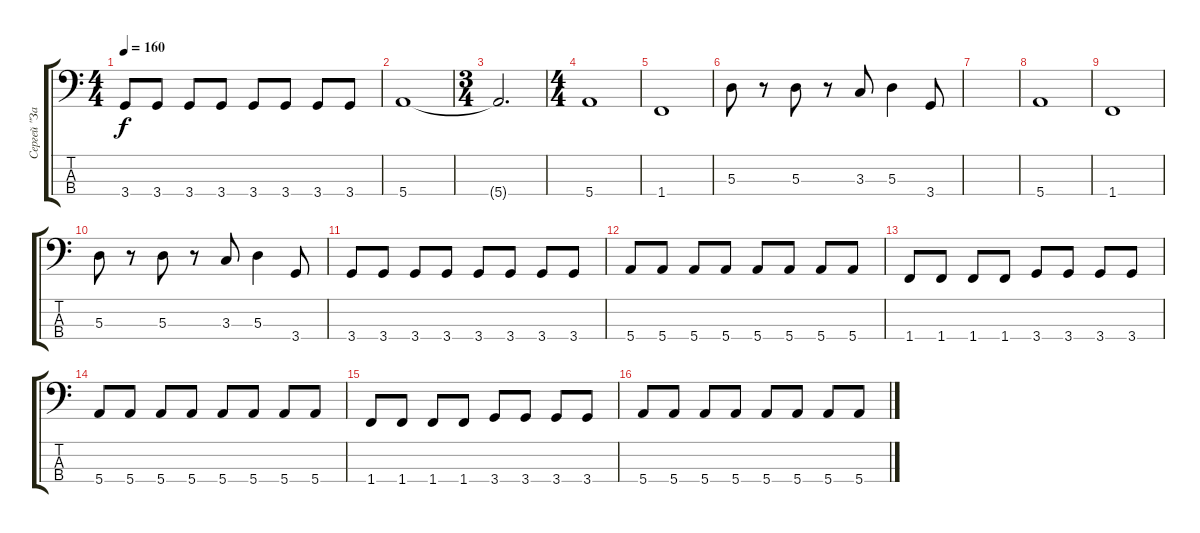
\track ("Сергей \"Захар\" Захаров" "Сергей \"За") {instrument electricbassfinger}
\staff {score tabs}
\tuning (G2 D2 A1 E1) {hide}
\ts (4 4)
\tempo 160
\clef f4
\ks c
3.4.8{dy f} 3.4.8 3.4.8 3.4.8 3.4.8 3.4.8 3.4.8 3.4.8 |
5.4.1 |
\ts (3 4)
5.4{t}.2{d} |
\ts (4 4)
5.4.1 |
1.4.1 |
5.3.8 r.8 5.3.8 r.8 3.3.8 5.3.4 3.4.8 |
|
5.4.1 |
1.4.1 |
5.3.8 r.8 5.3.8 r.8 3.3.8 5.3.4 3.4.8 |
3.4.8 3.4.8 3.4.8 3.4.8 3.4.8 3.4.8 3.4.8 3.4.8 |
5.4.8 5.4.8 5.4.8 5.4.8 5.4.8 5.4.8 5.4.8 5.4.8 |
1.4.8 1.4.8 1.4.8 1.4.8 3.4.8 3.4.8 3.4.8 3.4.8 |
5.4.8 5.4.8 5.4.8 5.4.8 5.4.8 5.4.8 5.4.8 5.4.8 |
1.4.8 1.4.8 1.4.8 1.4.8 3.4.8 3.4.8 3.4.8 3.4.8 |
5.4.8 5.4.8 5.4.8 5.4.8 5.4.8 5.4.8 5.4.8 5.4.8
